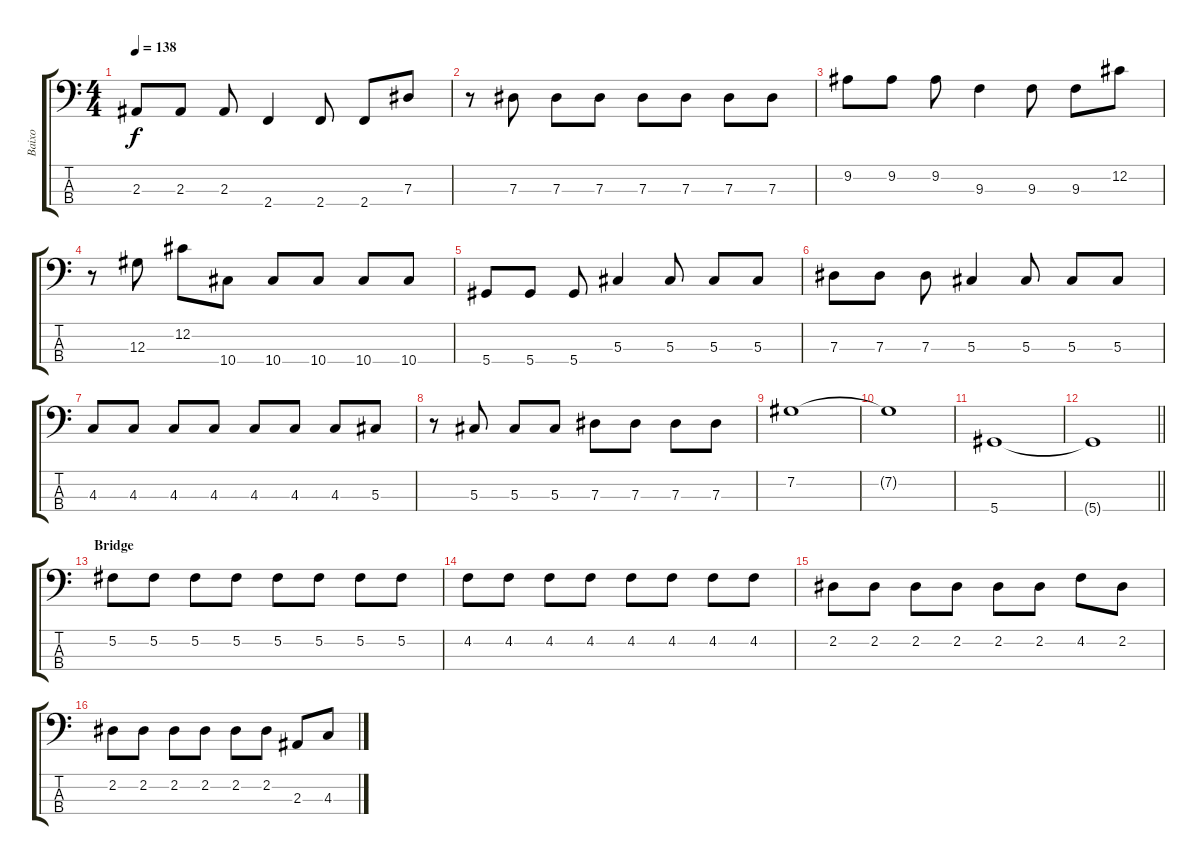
\track ("Baixo" "Baixo") {instrument electricbasspick}
\staff {score tabs}
\tuning (Gb2 Db2 Ab1 Eb1) {hide}
\ts (4 4)
\tempo 138
\clef f4
\ks c
2.3.8{dy f} 2.3.8 2.3.8 2.4.4 2.4.8 2.4.8 7.3.8 |
r.8 7.3.8 7.3.8 7.3.8 7.3.8 7.3.8 7.3.8 7.3.8 |
9.2.8 9.2.8 9.2.8 9.3.4 9.3.8 9.3.8 12.2.8 |
r.8 12.3.8 12.2.8 10.4.8 10.4.8 10.4.8 10.4.8 10.4.8 |
5.4.8 5.4.8 5.4.8 5.3.4 5.3.8 5.3.8 5.3.8 |
7.3.8 7.3.8 7.3.8 5.3.4 5.3.8 5.3.8 5.3.8 |
4.3.8 4.3.8 4.3.8 4.3.8 4.3.8 4.3.8 4.3.8 5.3.8 |
r.8 5.3.8 5.3.8 5.3.8 7.3.8 7.3.8 7.3.8 7.3.8 |
7.2.1 |
7.2{t}.1 |
5.4.1 |
\barLineRight lightlight
5.4{t}.1 |
\section ("" "Bridge")
5.2.8 5.2.8 5.2.8 5.2.8 5.2.8 5.2.8 5.2.8 5.2.8 |
4.2.8 4.2.8 4.2.8 4.2.8 4.2.8 4.2.8 4.2.8 4.2.8 |
2.2.8 2.2.8 2.2.8 2.2.8 2.2.8 2.2.8 4.2.8 2.2.8 |
2.2.8 2.2.8 2.2.8 2.2.8 2.2.8 2.2.8 2.3.8 4.3.8
